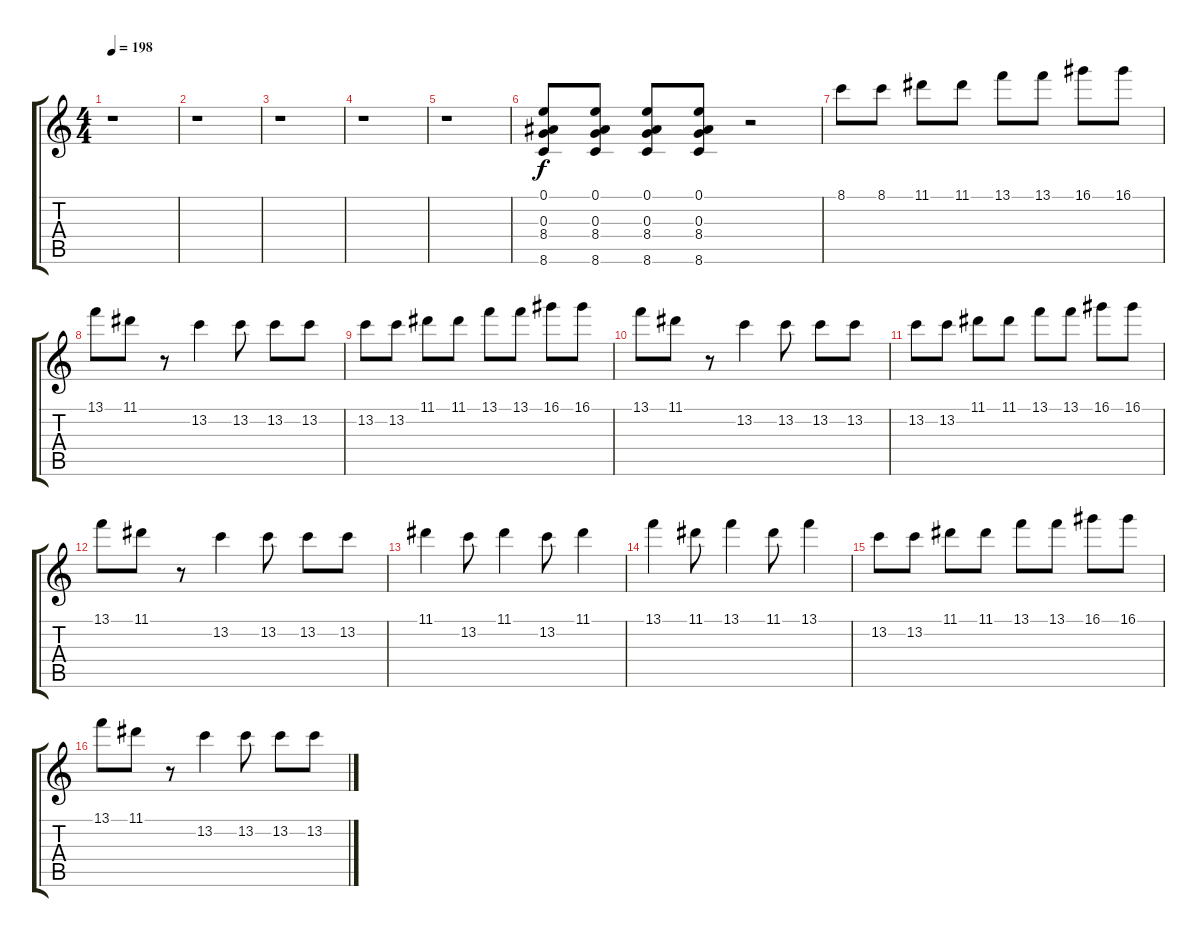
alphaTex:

\track "" {instrument electricguitarclean}
\staff {score tabs}
\tuning (E4 B3 G3 D3 A2 E2) {hide}
\ts (4 4)
\tempo 198
\clef g2
\ks c
r.1{dy pp} |
r.1 |
r.1 |
r.1 |
r.1 |
(0.1 0.3 8.4 8.6).8{dy f} (0.1 0.3 8.4 8.6).8 (0.1 0.3 8.4 8.6).8 (0.1 0.3 8.4 8.6).8 r.2 |
8.1.8 8.1.8 11.1.8 11.1.8 13.1.8 13.1.8 16.1.8 16.1.8 |
13.1.8 11.1.8 r.8 13.2.4 13.2.8 13.2.8 13.2.8 |
13.2.8 13.2.8 11.1.8 11.1.8 13.1.8 13.1.8 16.1.8 16.1.8 |
13.1.8 11.1.8 r.8 13.2.4 13.2.8 13.2.8 13.2.8 |
13.2.8 13.2.8 11.1.8 11.1.8 13.1.8 13.1.8 16.1.8 16.1.8 |
13.1.8 11.1.8 r.8 13.2.4 13.2.8 13.2.8 13.2.8 |
11.1.4 13.2.8 11.1.4 13.2.8 11.1.4 |
13.1.4 11.1.8 13.1.4 11.1.8 13.1.4 |
13.2.8 13.2.8 11.1.8 11.1.8 13.1.8 13.1.8 16.1.8 16.1.8 |
13.1.8 11.1.8 r.8 13.2.4 13.2.8 13.2.8 13.2.8
